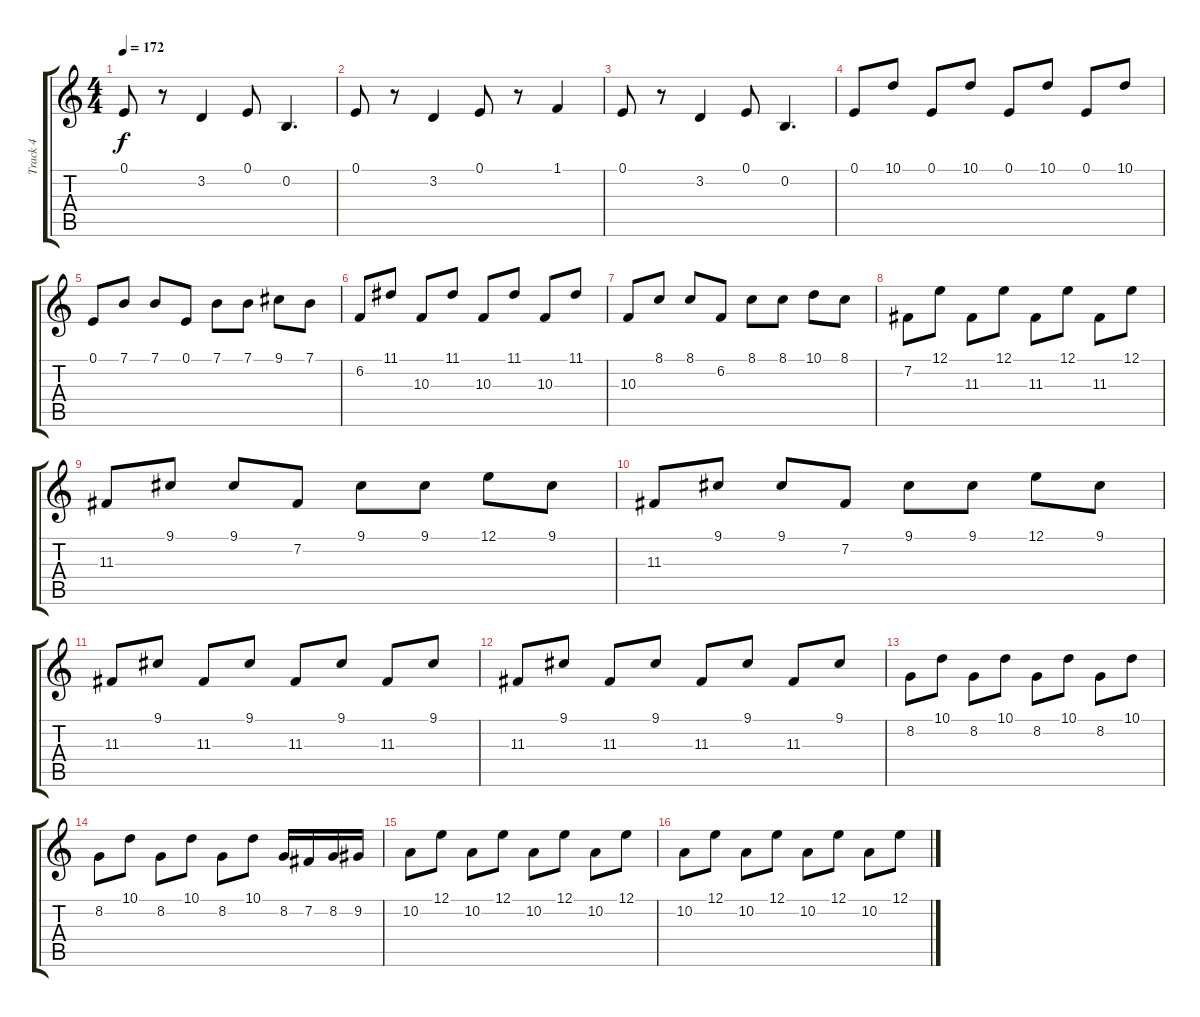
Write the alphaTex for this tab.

\track ("Track 4" "Track 4") {instrument lead2sawtooth}
\staff {score tabs}
\tuning (E4 B3 G3 D3 A2 E2) {hide}
\ts (4 4)
\tempo 172
\clef g2
\ks c
0.1.8{dy f} r.8 3.2.4 0.1.8 0.2.4{d} |
0.1.8 r.8 3.2.4 0.1.8 r.8 1.1.4 |
0.1.8 r.8 3.2.4 0.1.8 0.2.4{d} |
0.1.8 10.1.8 0.1.8 10.1.8 0.1.8 10.1.8 0.1.8 10.1.8 |
0.1.8 7.1.8 7.1.8 0.1.8 7.1.8 7.1.8 9.1.8 7.1.8 |
6.2.8 11.1.8 10.3.8 11.1.8 10.3.8 11.1.8 10.3.8 11.1.8 |
10.3.8 8.1.8 8.1.8 6.2.8 8.1.8 8.1.8 10.1.8 8.1.8 |
7.2.8 12.1.8 11.3.8 12.1.8 11.3.8 12.1.8 11.3.8 12.1.8 |
11.3.8 9.1.8 9.1.8 7.2.8 9.1.8 9.1.8 12.1.8 9.1.8 |
11.3.8 9.1.8 9.1.8 7.2.8 9.1.8 9.1.8 12.1.8 9.1.8 |
11.3.8 9.1.8 11.3.8 9.1.8 11.3.8 9.1.8 11.3.8 9.1.8 |
11.3.8 9.1.8 11.3.8 9.1.8 11.3.8 9.1.8 11.3.8 9.1.8 |
8.2.8 10.1.8 8.2.8 10.1.8 8.2.8 10.1.8 8.2.8 10.1.8 |
8.2.8 10.1.8 8.2.8 10.1.8 8.2.8 10.1.8 8.2.16 7.2.16 8.2.16 9.2.16 |
10.2.8 12.1.8 10.2.8 12.1.8 10.2.8 12.1.8 10.2.8 12.1.8 |
10.2.8 12.1.8 10.2.8 12.1.8 10.2.8 12.1.8 10.2.8 12.1.8
